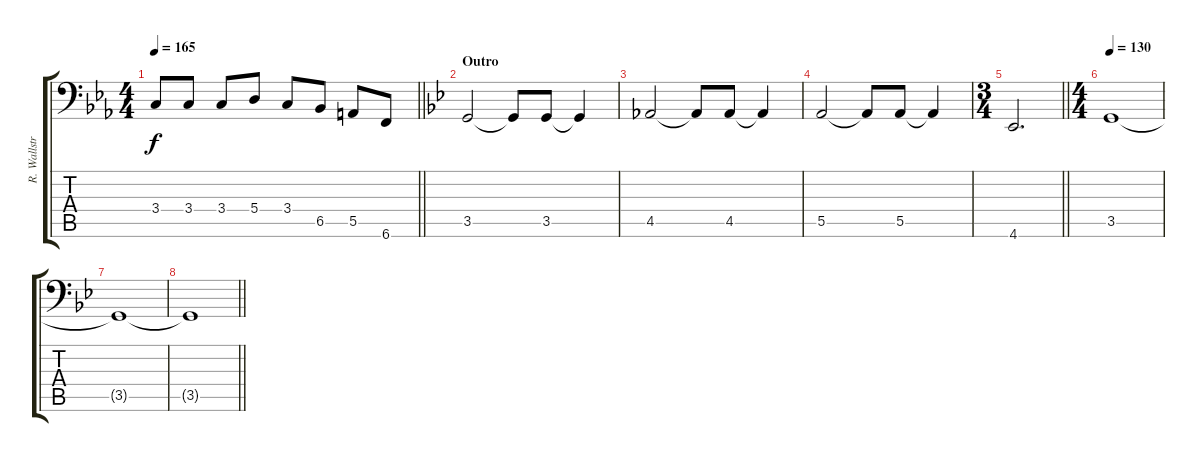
\track ("R. Wallström (Bass)" "R. Wallstr") {instrument electricbassfinger}
\staff {score tabs}
\tuning (C3 G2 D2 A1 E1 B0) {hide}
\ts (4 4)
\tempo 165
\clef f4
\barLineRight lightlight
\ks cminor
3.4.8{dy f} 3.4.8 3.4.8 5.4.8 3.4.8 6.5.8 5.5.8 6.6.8 |
\section ("" "Outro")
\ks gminor
3.5.2 3.5{t}.8 3.5.8 3.5{t}.4 |
4.5.2 4.5{t}.8 4.5.8 4.5{t}.4 |
5.5.2 5.5{t}.8 5.5.8 5.5{t}.4 |
\ts (3 4)
\barLineRight lightlight
4.6.2{d} |
\ts (4 4)
\tempo 130
3.5.1 |
3.5{t}.1 |
\barLineRight lightlight
3.5{t}.1
